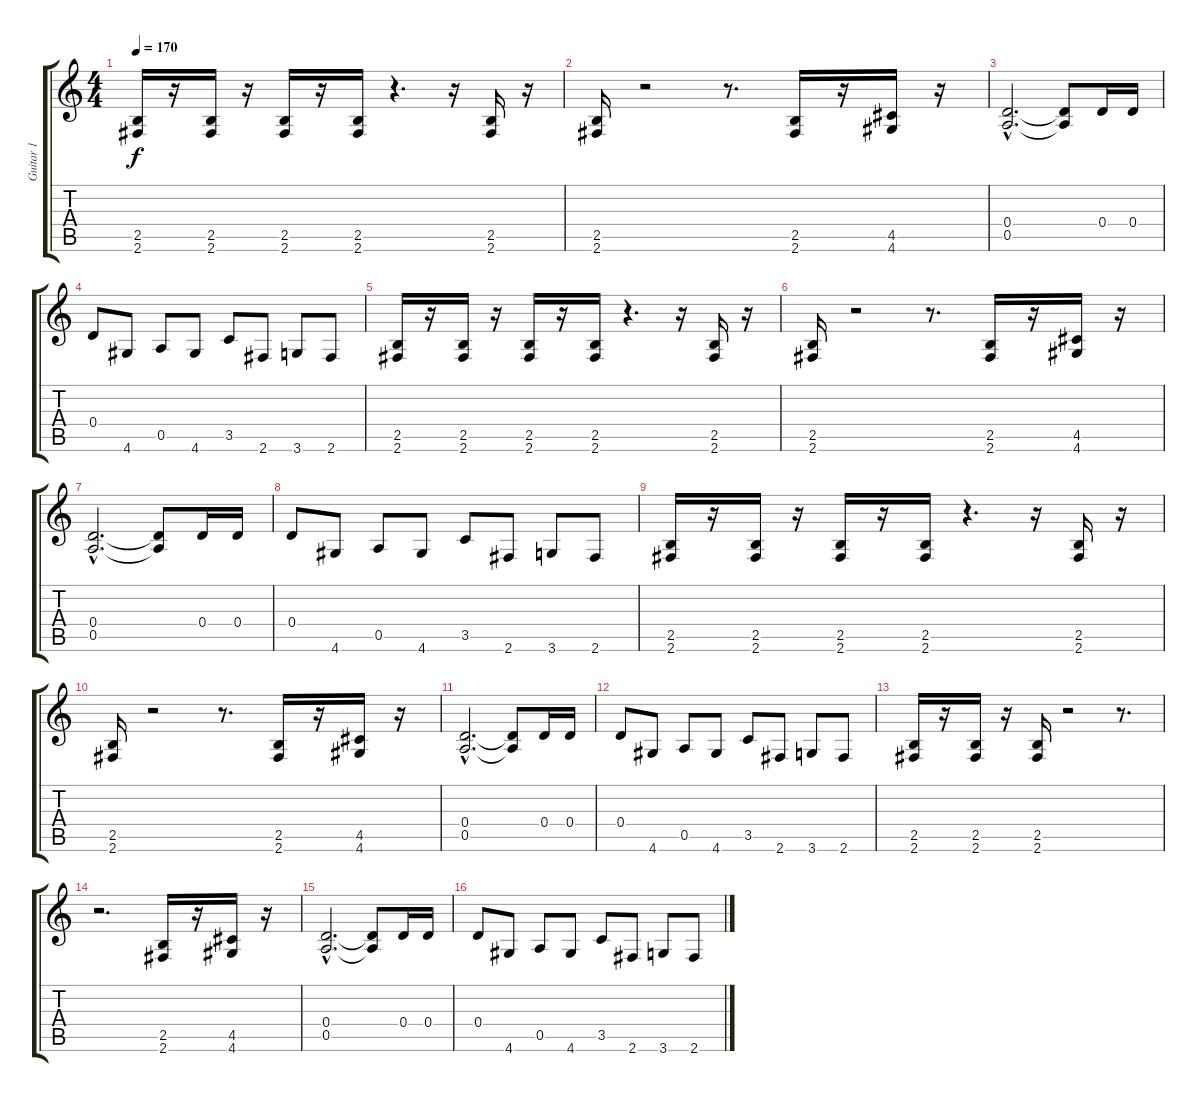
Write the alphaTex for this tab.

\track ("Guitar 1            " "Guitar 1  ") {instrument overdrivenguitar}
\staff {score tabs}
\tuning (E4 B3 G3 D3 A2 E2) {hide}
\ts (4 4)
\tempo 170
\clef g2
\ks c
(2.5 2.6).16{dy f} r.16 (2.5 2.6).16 r.16 (2.5 2.6).16 r.16 (2.5 2.6).16 r.4{d} r.16 (2.5 2.6).16 r.16 |
(2.5 2.6).16 r.2 r.8{d} (2.5 2.6).16 r.16 (4.5 4.6).16 r.16 |
(0.4{hac} 0.5{hac}).2{d} (0.4{t} 0.5{t}).8 0.4.16 0.4.16 |
0.4.8 4.6.8 0.5.8 4.6.8 3.5.8 2.6.8 3.6.8 2.6.8 |
(2.5 2.6).16 r.16 (2.5 2.6).16 r.16 (2.5 2.6).16 r.16 (2.5 2.6).16 r.4{d} r.16 (2.5 2.6).16 r.16 |
(2.5 2.6).16 r.2 r.8{d} (2.5 2.6).16 r.16 (4.5 4.6).16 r.16 |
(0.4{hac} 0.5{hac}).2{d} (0.4{t} 0.5{t}).8 0.4.16 0.4.16 |
0.4.8 4.6.8 0.5.8 4.6.8 3.5.8 2.6.8 3.6.8 2.6.8 |
(2.5 2.6).16 r.16 (2.5 2.6).16 r.16 (2.5 2.6).16 r.16 (2.5 2.6).16 r.4{d} r.16 (2.5 2.6).16 r.16 |
(2.5 2.6).16 r.2 r.8{d} (2.5 2.6).16 r.16 (4.5 4.6).16 r.16 |
(0.4{hac} 0.5{hac}).2{d} (0.4{t} 0.5{t}).8 0.4.16 0.4.16 |
0.4.8 4.6.8 0.5.8 4.6.8 3.5.8 2.6.8 3.6.8 2.6.8 |
(2.5 2.6).16 r.16 (2.5 2.6).16 r.16 (2.5 2.6).16 r.2 r.8{d} |
r.2{d} (2.5 2.6).16 r.16 (4.5 4.6).16 r.16 |
(0.4{hac} 0.5{hac}).2{d} (0.4{t} 0.5{t}).8 0.4.16 0.4.16 |
0.4.8 4.6.8 0.5.8 4.6.8 3.5.8 2.6.8 3.6.8 2.6.8
